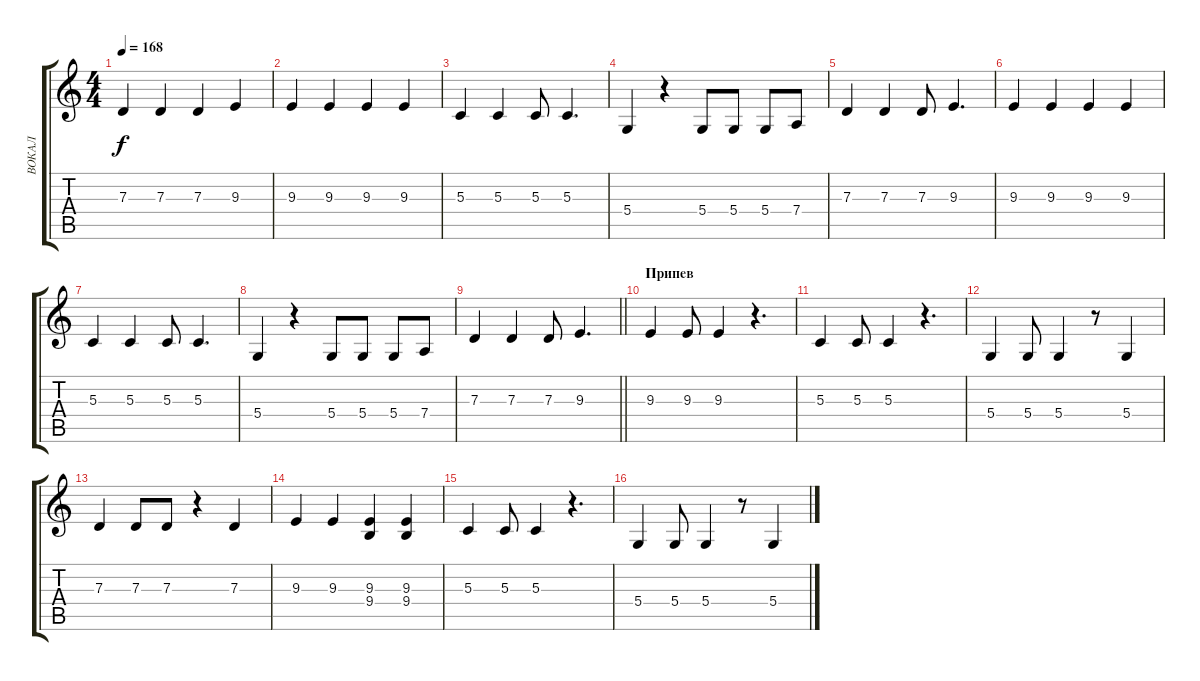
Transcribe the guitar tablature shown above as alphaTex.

\track ("ВОКАЛ" "ВОКАЛ") {instrument oboe}
\staff {score tabs}
\tuning (E4 B3 G3 D3 A2 E2) {hide}
\ts (4 4)
\tempo 168
\clef g2
\ks c
7.3.4{dy f} 7.3.4 7.3.4 9.3.4 |
9.3.4 9.3.4 9.3.4 9.3.4 |
5.3.4 5.3.4 5.3.8 5.3.4{d} |
5.4.4 r.4 5.4.8 5.4.8 5.4.8 7.4.8 |
7.3.4 7.3.4 7.3.8 9.3.4{d} |
9.3.4 9.3.4 9.3.4 9.3.4 |
5.3.4 5.3.4 5.3.8 5.3.4{d} |
5.4.4 r.4 5.4.8 5.4.8 5.4.8 7.4.8 |
\barLineRight lightlight
7.3.4 7.3.4 7.3.8 9.3.4{d} |
\section ("" "Припев")
9.3.4 9.3.8 9.3.4 r.4{d} |
5.3.4 5.3.8 5.3.4 r.4{d} |
5.4.4 5.4.8 5.4.4 r.8 5.4.4 |
7.3.4 7.3.8 7.3.8 r.4 7.3.4 |
9.3.4 9.3.4 (9.3 9.4).4 (9.3 9.4).4 |
5.3.4 5.3.8 5.3.4 r.4{d} |
5.4.4 5.4.8 5.4.4 r.8 5.4.4
